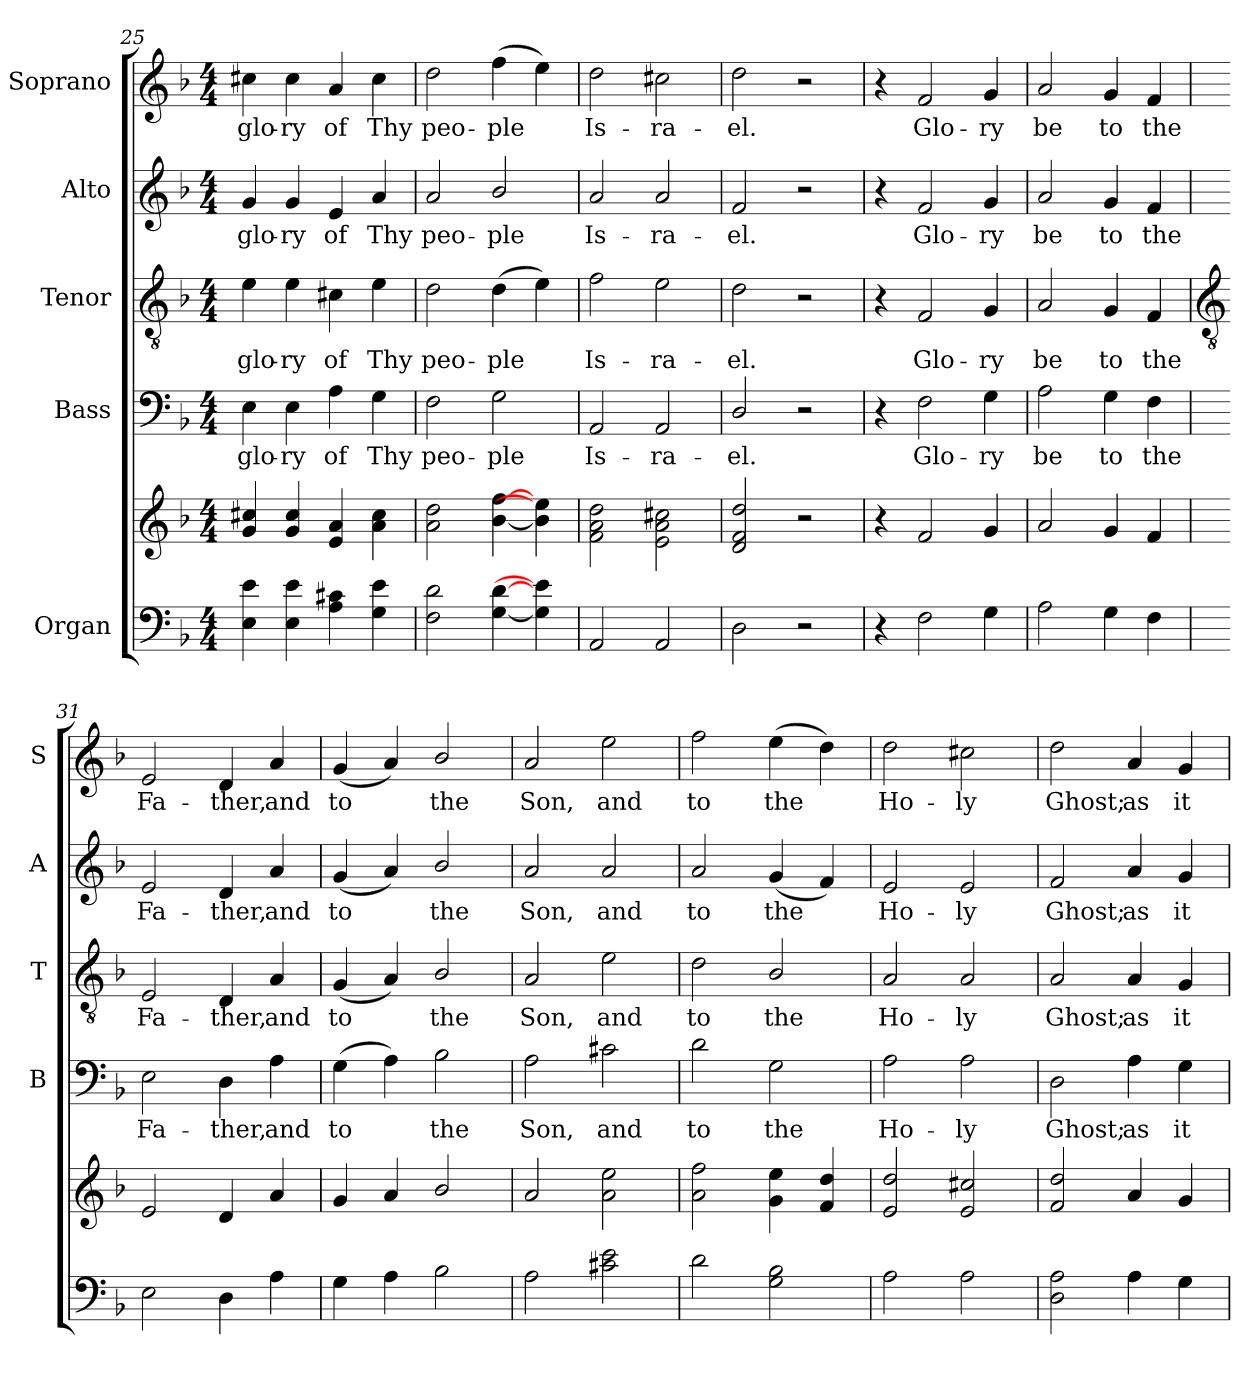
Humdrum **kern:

**kern	**kern	**kern	**text	**kern	**text	**kern	**text	**kern	**text
*part5	*part5	*part4	*part4	*part3	*part3	*part2	*part2	*part1	*part1
*staff6	*staff5	*staff4	*staff4	*staff3	*staff3	*staff2	*staff2	*staff1	*staff1
*I"Organ	*	*I"Bass	*	*I"Tenor	*	*I"Alto	*	*I"Soprano	*
*	*	*I'B	*	*I'T	*	*I'A	*	*I'S	*
*clefF4	*clefG2	*clefF4	*	*clefGv2	*	*clefG2	*	*clefG2	*
*k[b-]	*k[b-]	*k[b-]	*	*k[b-]	*	*k[b-]	*	*k[b-]	*
*F:	*F:	*F:	*	*F:	*	*F:	*	*F:	*
*M4/4	*M4/4	*M4/4	*	*M4/4	*	*M4/4	*	*M4/4	*
=25	=25	=25	=25	=25	=25	=25	=25	=25	=25
!	!	!	!LO:LY:b	!	!LO:LY:b	!	!LO:LY:b	!	!LO:LY:b
4E\ 4e\	4g/ 4cc#X/	4E\	glo-	4e	glo-	4g	glo-	4cc#X	glo-
!	!	!	!LO:LY:b	!	!LO:LY:b	!	!LO:LY:b	!	!LO:LY:b
4E 4e	4g 4cc#	4E	-ry	4e	-ry	4g	-ry	4cc#	-ry
!	!	!	!LO:LY:b	!	!LO:LY:b	!	!LO:LY:b	!	!LO:LY:b
4A 4c#X	4e 4a	4A	of	4c#X	of	4e	of	4a	of
!	!	!	!LO:LY:b	!	!LO:LY:b	!	!LO:LY:b	!	!LO:LY:b
4G 4e	4a 4cc#	4G	Thy	4e	Thy	4a	Thy	4cc#	Thy
=26	=26	=26	=26	=26	=26	=26	=26	=26	=26
!	!	!	!LO:LY:b	!	!LO:LY:b	!	!LO:LY:b	!	!LO:LY:b
2F 2d	2a\ 2dd\	2F	peo-	2d	peo-	2a	peo-	2dd	peo-
!	!	!	!LO:LY:b	!	!LO:LY:b	!	!LO:LY:b	!	!LO:LY:b
[4G [4d	[4b- [4ff	2G	-ple	(>4d	-ple	2b-/	-ple	(>4ff	-ple
4G] 4e]	4b-] 4ee]	.	.	4e)	.	.	.	4ee)	.
=27	=27	=27	=27	=27	=27	=27	=27	=27	=27
!	!	!	!LO:LY:b	!	!LO:LY:b	!	!LO:LY:b	!	!LO:LY:b
2AA	2f\ 2a\ 2dd\	2AA	Is-	2f	Is-	2a	Is-	2dd	Is-
!	!	!	!LO:LY:b	!	!LO:LY:b	!	!LO:LY:b	!	!LO:LY:b
2AA	2e\ 2a\ 2cc#X\	2AA	-ra-	2e	-ra-	2a	-ra-	2cc#X	-ra-
=28	=28	=28	=28	=28	=28	=28	=28	=28	=28
!	!	!	!LO:LY:b	!	!LO:LY:b	!	!LO:LY:b	!	!LO:LY:b
2D\	2d 2f 2dd	2D/	-el.	2d	-el.	2f	-el.	2dd	-el.
2r	2r	2r	.	2r	.	2r	.	2r	.
=29	=29	=29	=29	=29	=29	=29	=29	=29	=29
4r	4r	4r	.	4r	.	4r	.	4r	.
!	!	!	!LO:LY:b	!	!LO:LY:b	!	!LO:LY:b	!	!LO:LY:b
2F	2f	2F	Glo-	2F	Glo-	2f	Glo-	2f	Glo-
!	!	!	!LO:LY:b	!	!LO:LY:b	!	!LO:LY:b	!	!LO:LY:b
4G	4g	4G	-ry	4G	-ry	4g	-ry	4g	-ry
=30	=30	=30	=30	=30	=30	=30	=30	=30	=30
!	!	!	!LO:LY:b	!	!LO:LY:b	!	!LO:LY:b	!	!LO:LY:b
2A	2a	2A	be	2A	be	2a	be	2a	be
!	!	!	!LO:LY:b	!	!LO:LY:b	!	!LO:LY:b	!	!LO:LY:b
4G	4g	4G	to	4G	to	4g	to	4g	to
!	!	!	!LO:LY:b	!	!LO:LY:b	!	!LO:LY:b	!	!LO:LY:b
4F	4f	4F	the	4F	the	4f	the	4f	the
!!LO:LB:g=z
=31	=31	=31	=31	=31	=31	=31	=31	=31	=31
*	*	*	*	*clefGv2	*	*	*	*	*
!	!	!	!LO:LY:b	!	!LO:LY:b	!	!LO:LY:b	!	!LO:LY:b
2E	2e	2E	Fa-	2E	Fa-	2e	Fa-	2e	Fa-
!	!	!	!LO:LY:b	!	!LO:LY:b	!	!LO:LY:b	!	!LO:LY:b
4D	4d	4D	-ther,	4D	-ther,	4d	-ther,	4d	-ther,
!	!	!	!LO:LY:b	!	!LO:LY:b	!	!LO:LY:b	!	!LO:LY:b
4A	4a	4A	and	4A	and	4a	and	4a	and
=32	=32	=32	=32	=32	=32	=32	=32	=32	=32
!	!	!	!LO:LY:b	!	!LO:LY:b	!	!LO:LY:b	!	!LO:LY:b
4G	4g	(>4G	to	(<4G	to	(<4g	to	(<4g	to
4A	4a	4A)	.	4A)	.	4a)	.	4a)	.
!	!	!	!LO:LY:b	!	!LO:LY:b	!	!LO:LY:b	!	!LO:LY:b
2B-\	2b-/	2B-\	the	2B-/	the	2b-/	the	2b-/	the
=33	=33	=33	=33	=33	=33	=33	=33	=33	=33
!	!	!	!LO:LY:b	!	!LO:LY:b	!	!LO:LY:b	!	!LO:LY:b
2A	2a	2A	Son,	2A	Son,	2a	Son,	2a	Son,
!	!	!	!LO:LY:b	!	!LO:LY:b	!	!LO:LY:b	!	!LO:LY:b
2c#X 2e	2a\ 2ee\	2c#X	and	2e	and	2a	and	2ee	and
=34	=34	=34	=34	=34	=34	=34	=34	=34	=34
!	!	!	!LO:LY:b	!	!LO:LY:b	!	!LO:LY:b	!	!LO:LY:b
2d	2a\ 2ff\	2d	to	2d	to	2a	to	2ff	to
!	!	!	!LO:LY:b	!	!LO:LY:b	!	!LO:LY:b	!	!LO:LY:b
2G 2B-	4g\ 4ee\	2G	the	2B-/	the	(<4g	the	(>4ee	the
.	4f/ 4dd/	.	.	.	.	4f)	.	4dd)	.
=35	=35	=35	=35	=35	=35	=35	=35	=35	=35
!	!	!	!LO:LY:b	!	!LO:LY:b	!	!LO:LY:b	!	!LO:LY:b
2A	2e/ 2dd/	2A	Ho-	2A	Ho-	2e	Ho-	2dd	Ho-
!	!	!	!LO:LY:b	!	!LO:LY:b	!	!LO:LY:b	!	!LO:LY:b
2A	2e/ 2cc#X/	2A	-ly	2A	-ly	2e	-ly	2cc#X	-ly
=36	=36	=36	=36	=36	=36	=36	=36	=36	=36
!	!	!	!LO:LY:b	!	!LO:LY:b	!	!LO:LY:b	!	!LO:LY:b
2D 2A	2f 2dd	2D	Ghost;	2A	Ghost;	2f	Ghost;	2dd	Ghost;
!	!	!	!LO:LY:b	!	!LO:LY:b	!	!LO:LY:b	!	!LO:LY:b
4A	4a	4A	as	4A	as	4a	as	4a	as
!	!	!	!LO:LY:b	!	!LO:LY:b	!	!LO:LY:b	!	!LO:LY:b
4G	4g	4G	it	4G	it	4g	it	4g	it
=	=	=	=	=	=	=	=	=	=
*-	*-	*-	*-	*-	*-	*-	*-	*-	*-
